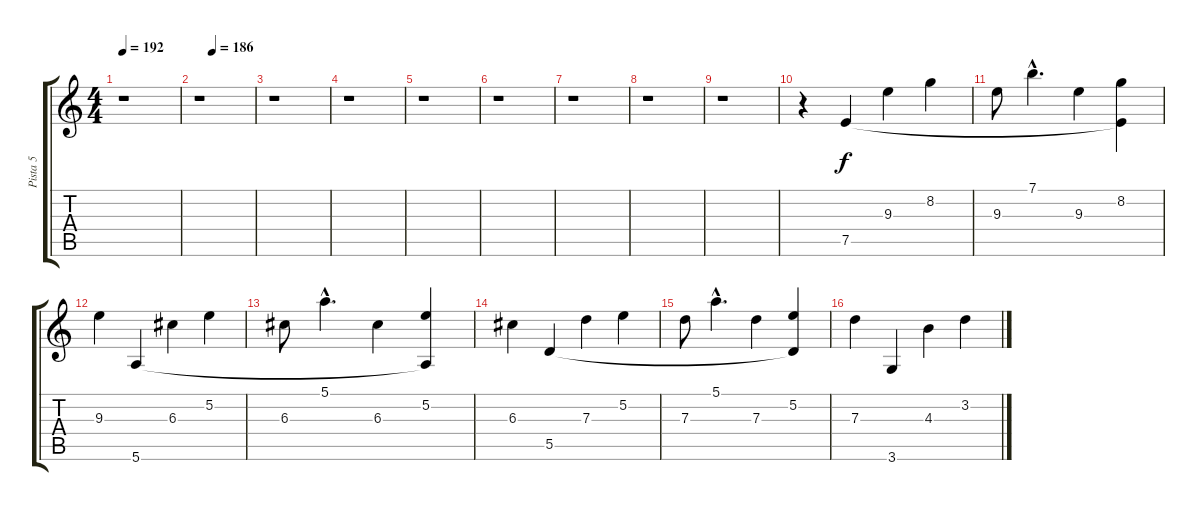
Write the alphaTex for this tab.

\track ("Pista 5" "Pista 5") {instrument acousticguitarnylon}
\staff {score tabs}
\tuning (E4 B3 G3 D3 A2 E2) {hide}
\ts (4 4)
\tempo 192
\clef g2
\ks c
r.1{dy f instrument acousticguitarnylon} |
\tempo (186 0.25)
r.1 |
r.1 |
r.1 |
r.1 |
r.1 |
r.1 |
r.1 |
r.1 |
r.4 7.5.4 9.3.4 8.2.4 |
9.3.8 7.1{hac}.4{d} 9.3.4 (8.2 7.5{t}).4 |
9.3.4 5.6.4 6.3.4 5.2.4 |
6.3.8 5.1{hac}.4{d} 6.3.4 (5.2 5.6{t}).4 |
6.3.4 5.5.4 7.3.4 5.2.4 |
7.3.8 5.1{hac}.4{d} 7.3.4 (5.2 5.5{t}).4 |
7.3.4 3.6.4 4.3.4 3.2.4
